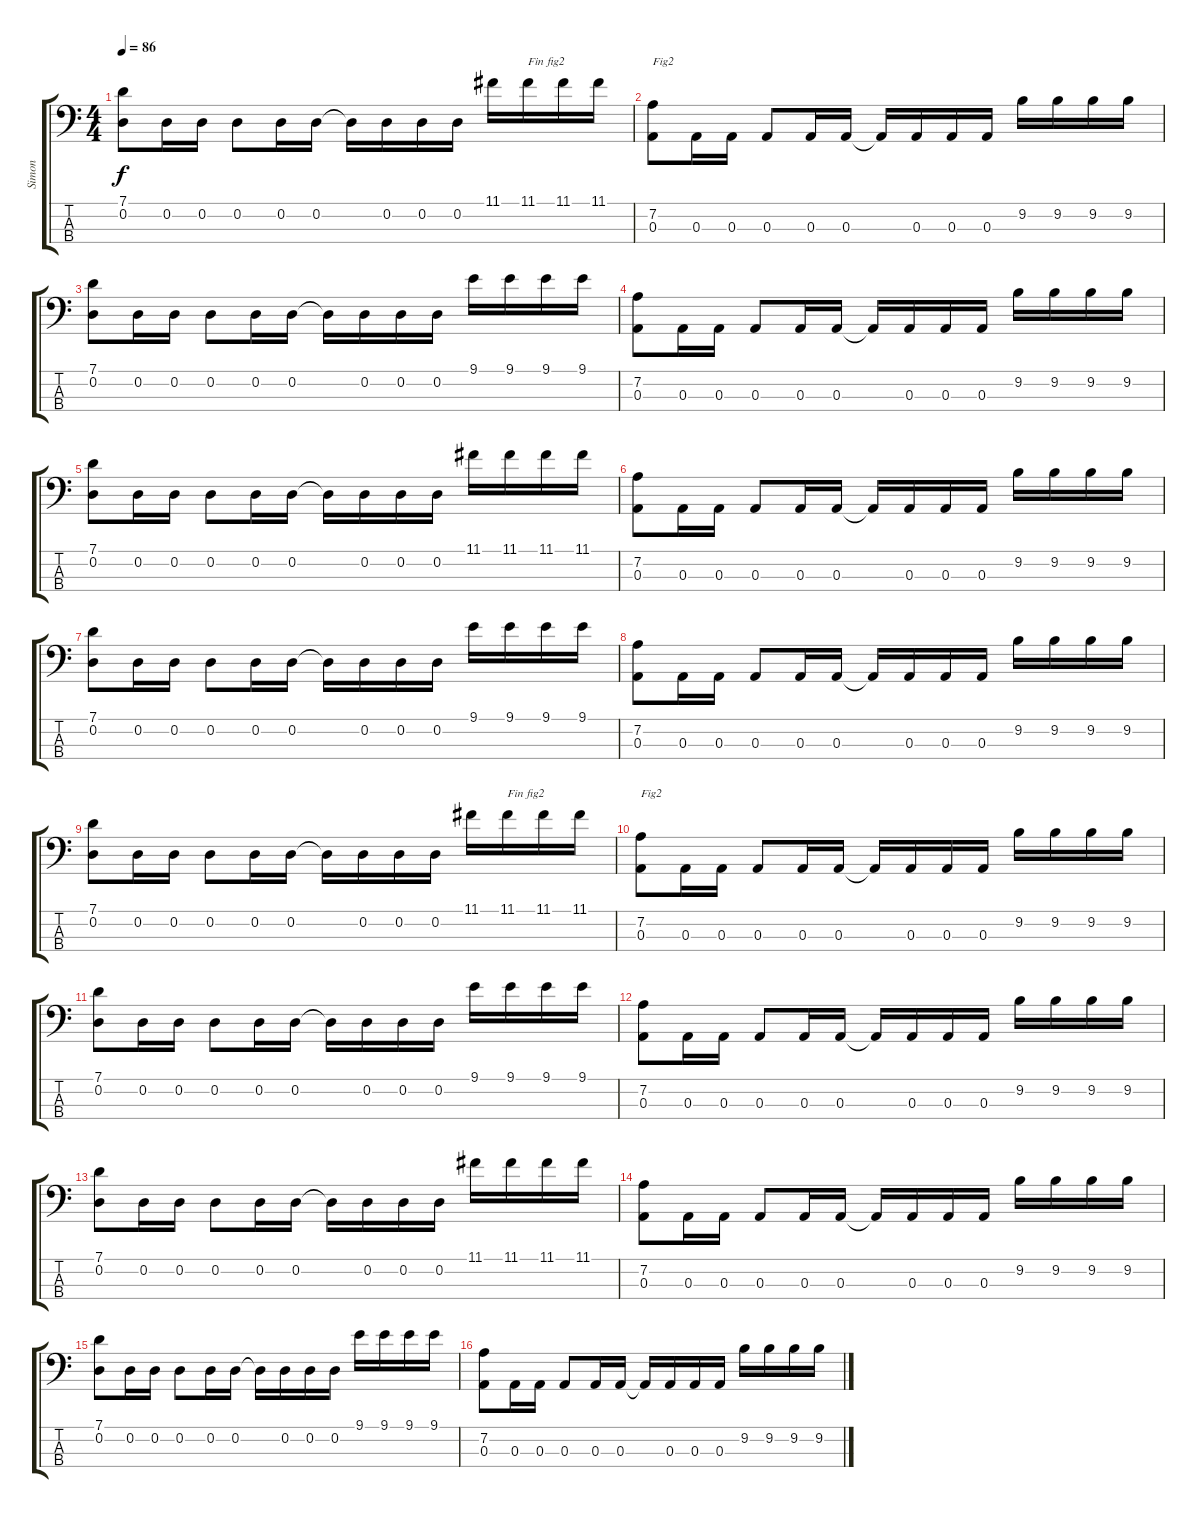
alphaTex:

\track ("Simon" "Simon") {instrument electricbasspick}
\staff {score tabs}
\tuning (G2 D2 A1 E1) {hide}
\ts (4 4)
\tempo 86
\clef f4
\ks c
(7.1 0.2).8{dy f} 0.2.16 0.2.16 0.2.8 0.2.16 0.2.16 0.2{t}.16 0.2.16 0.2.16 0.2.16 11.1.16 11.1.16{txt "Fin fig2"} 11.1.16 11.1.16 |
(7.2 0.3).8{txt "Fig2"} 0.3.16 0.3.16 0.3.8 0.3.16 0.3.16 0.3{t}.16 0.3.16 0.3.16 0.3.16 9.2.16 9.2.16 9.2.16 9.2.16 |
(7.1 0.2).8 0.2.16 0.2.16 0.2.8 0.2.16 0.2.16 0.2{t}.16 0.2.16 0.2.16 0.2.16 9.1.16 9.1.16 9.1.16 9.1.16 |
(7.2 0.3).8 0.3.16 0.3.16 0.3.8 0.3.16 0.3.16 0.3{t}.16 0.3.16 0.3.16 0.3.16 9.2.16 9.2.16 9.2.16 9.2.16 |
(7.1 0.2).8 0.2.16 0.2.16 0.2.8 0.2.16 0.2.16 0.2{t}.16 0.2.16 0.2.16 0.2.16 11.1.16 11.1.16 11.1.16 11.1.16 |
(7.2 0.3).8 0.3.16 0.3.16 0.3.8 0.3.16 0.3.16 0.3{t}.16 0.3.16 0.3.16 0.3.16 9.2.16 9.2.16 9.2.16 9.2.16 |
(7.1 0.2).8 0.2.16 0.2.16 0.2.8 0.2.16 0.2.16 0.2{t}.16 0.2.16 0.2.16 0.2.16 9.1.16 9.1.16 9.1.16 9.1.16 |
(7.2 0.3).8 0.3.16 0.3.16 0.3.8 0.3.16 0.3.16 0.3{t}.16 0.3.16 0.3.16 0.3.16 9.2.16 9.2.16 9.2.16 9.2.16 |
(7.1 0.2).8 0.2.16 0.2.16 0.2.8 0.2.16 0.2.16 0.2{t}.16 0.2.16 0.2.16 0.2.16 11.1.16 11.1.16{txt "Fin fig2"} 11.1.16 11.1.16 |
(7.2 0.3).8{txt "Fig2"} 0.3.16 0.3.16 0.3.8 0.3.16 0.3.16 0.3{t}.16 0.3.16 0.3.16 0.3.16 9.2.16 9.2.16 9.2.16 9.2.16 |
(7.1 0.2).8 0.2.16 0.2.16 0.2.8 0.2.16 0.2.16 0.2{t}.16 0.2.16 0.2.16 0.2.16 9.1.16 9.1.16 9.1.16 9.1.16 |
(7.2 0.3).8 0.3.16 0.3.16 0.3.8 0.3.16 0.3.16 0.3{t}.16 0.3.16 0.3.16 0.3.16 9.2.16 9.2.16 9.2.16 9.2.16 |
(7.1 0.2).8 0.2.16 0.2.16 0.2.8 0.2.16 0.2.16 0.2{t}.16 0.2.16 0.2.16 0.2.16 11.1.16 11.1.16 11.1.16 11.1.16 |
(7.2 0.3).8 0.3.16 0.3.16 0.3.8 0.3.16 0.3.16 0.3{t}.16 0.3.16 0.3.16 0.3.16 9.2.16 9.2.16 9.2.16 9.2.16 |
(7.1 0.2).8 0.2.16 0.2.16 0.2.8 0.2.16 0.2.16 0.2{t}.16 0.2.16 0.2.16 0.2.16 9.1.16 9.1.16 9.1.16 9.1.16 |
(7.2 0.3).8 0.3.16 0.3.16 0.3.8 0.3.16 0.3.16 0.3{t}.16 0.3.16 0.3.16 0.3.16 9.2.16 9.2.16 9.2.16 9.2.16
